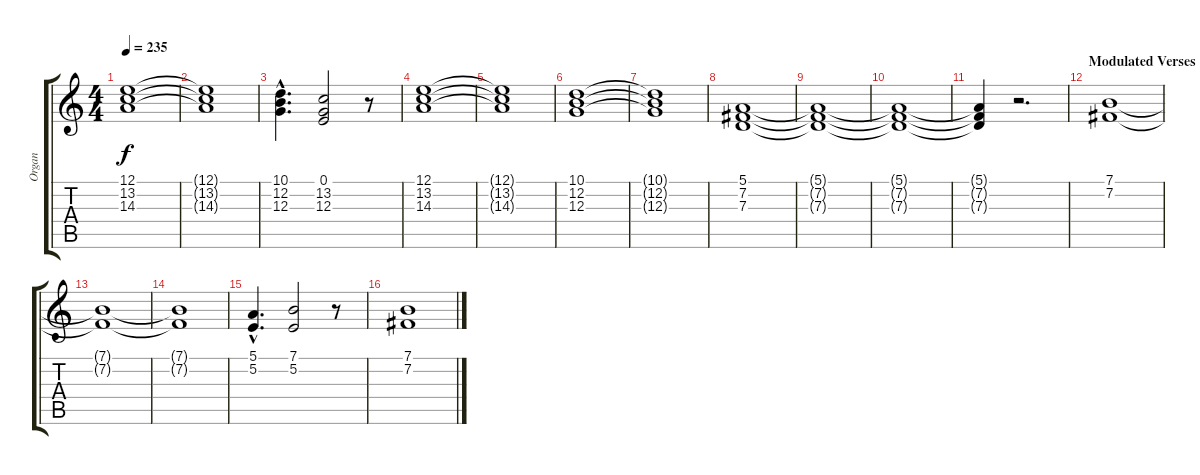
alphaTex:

\track ("Organ" "Organ") {instrument lead2sawtooth}
\staff {score tabs}
\tuning (E4 B3 G3 D3 A2 E2) {hide}
\ts (4 4)
\tempo 235
\clef g2
\ks c
(12.1{t} 13.2{t} 14.3{t}).1{dy f} |
(12.1{t} 13.2{t} 14.3{t}).1 |
(10.1{hac} 12.2{hac} 12.3{hac}).4{d} (0.1 13.2 12.3).2 r.8 |
(12.1 13.2 14.3).1 |
(12.1{t} 13.2{t} 14.3{t}).1 |
(10.1 12.2 12.3).1 |
(10.1{t} 12.2{t} 12.3{t}).1 |
(5.1 7.2 7.3).1 |
(5.1{t} 7.2{t} 7.3{t}).1 |
(5.1{t} 7.2{t} 7.3{t}).1 |
(5.1{t} 7.2{t} 7.3{t}).4 r.2{d} |
\section ("" "Modulated Verses")
(7.1 7.2).1 |
(7.1{t} 7.2{t}).1 |
(7.1{t} 7.2{t}).1 |
(5.1{hac} 5.2{hac}).4{d} (7.1 5.2).2 r.8 |
(7.1 7.2).1
